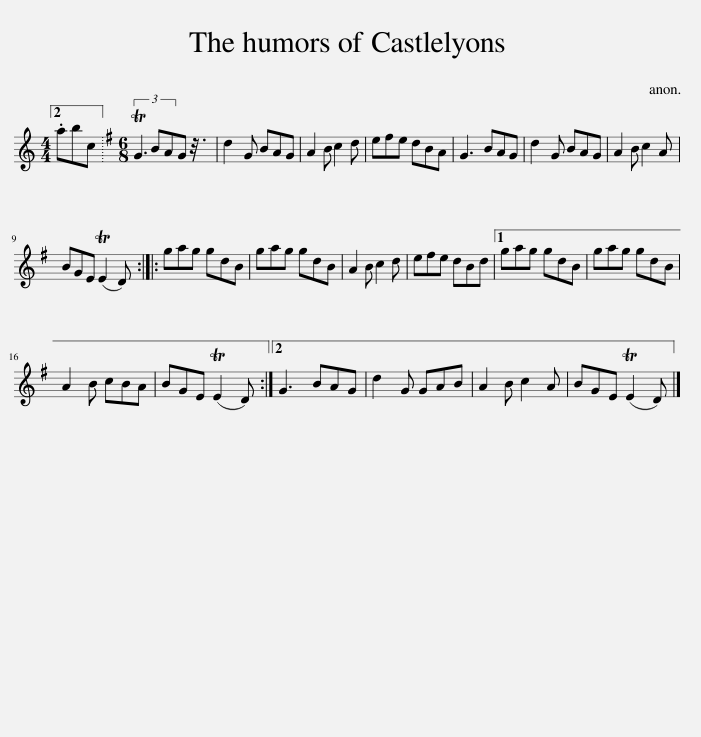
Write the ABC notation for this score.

X:1
L:1/8
M:4/4
I:linebreak $
K:C
V:1 treble
V:1
 .abc ||[K:G][M:6/8] (3TG3 BAG x/24 | d2 G BAG | A2 B c2 d | efe dBA | %5
 G3 BAG | d2 G BAG | A2 B c2 A |$ BGE (TE2 D) :: gag gdB | %10
 gag gdB | A2 B c2 d | efe dBd |1 gag gdB | gag gdB |$ %15
 A2 B cBA | BGE (TE2 D) :|2 G3 BAG | d2 G GAB | A2 B c2 A | %20
 BGE (TE2 D) |] %21
